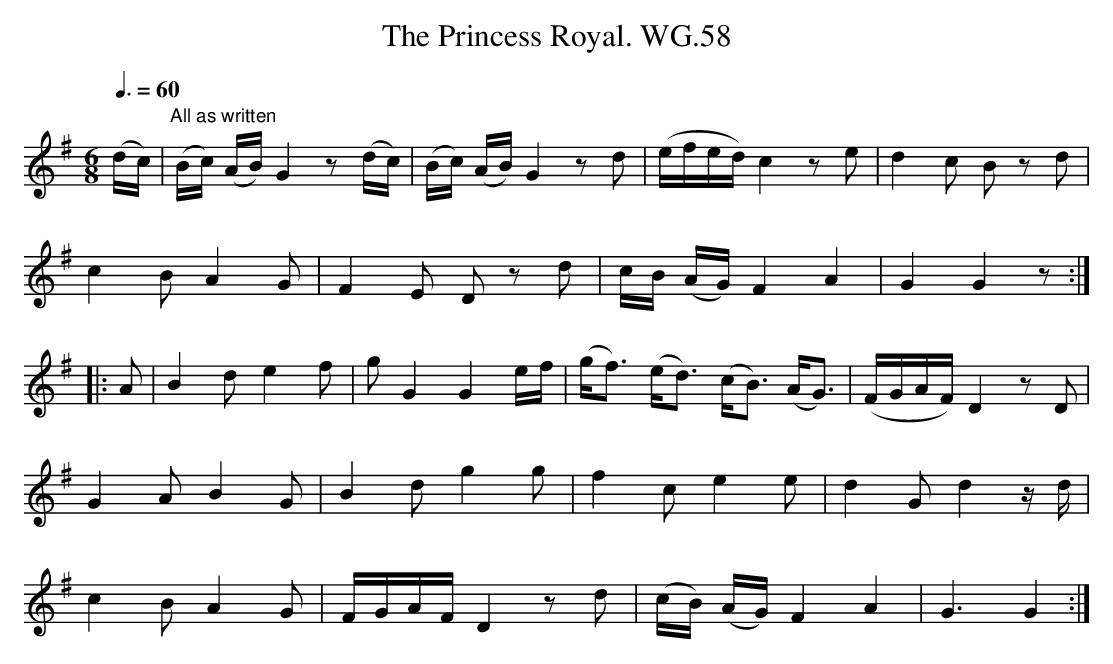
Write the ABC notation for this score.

X:1
T:Princess Royal. WG.58, The
M:6/8
L:1/8
Q:3/8=60
K:G
(d/c/)|"All as written" (B/c/) (A/B/) G2 z (d/c/)|(B/c/) (A/B/) G2 zd|(e/f/e/d/) c2 ze|d2c Bz d|
c2B A2G|F2E Dz d|c/B/ (A/G/) F2 A2|G2 G2 z:|
|:A|B2d e2f|gG2 G2 e/f/|(g<f) (e<d) (c<B) (A<G)|(F/G/A/F/) D2 zD|
G2A B2G|B2d g2g|f2c e2e|d2G d2 z/d/|
c2B A2G|F/G/A/F/ D2 zd|(c/B/) (A/G/) F2A2|G3 G2:|
